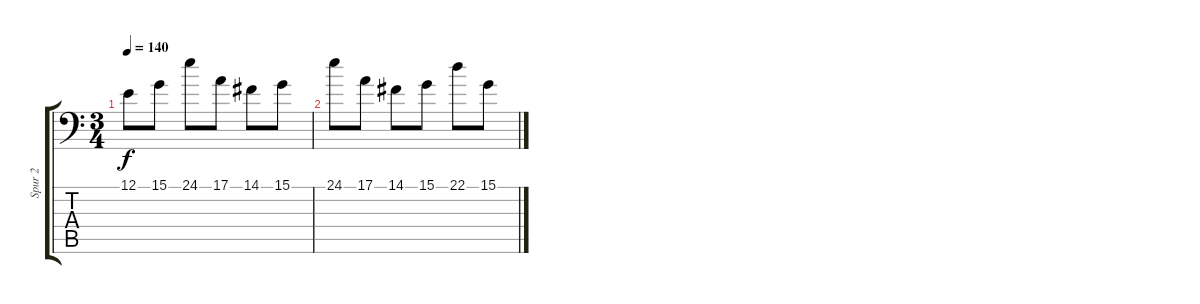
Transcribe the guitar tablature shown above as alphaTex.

\track ("Spur 2" "Spur 2") {instrument brightacousticpiano}
\staff {score tabs}
\tuning (E3 B2 G2 D2 A1 E1) {hide}
\ts (3 4)
\tempo 140
\clef f4
\ks c
12.1.8{dy f} 15.1.8 24.1.8 17.1.8 14.1.8 15.1.8 |
24.1.8 17.1.8 14.1.8 15.1.8 22.1.8 15.1.8
